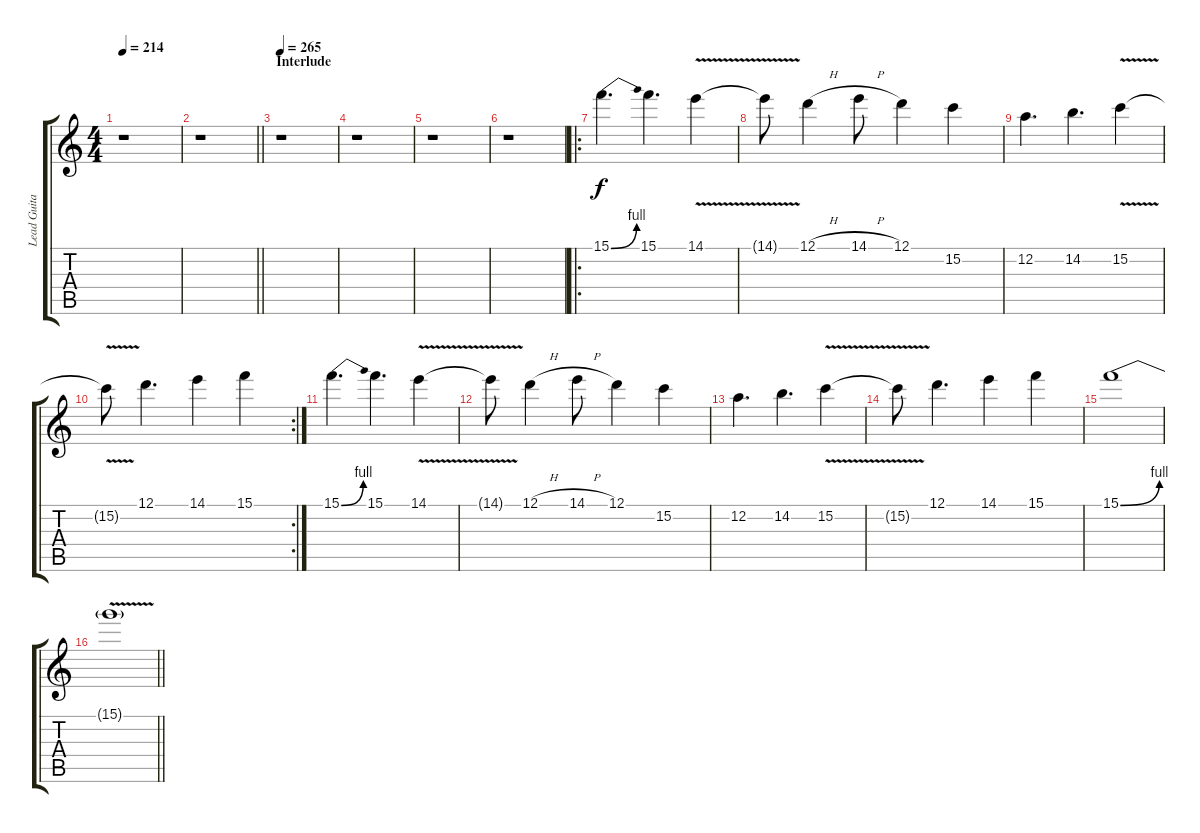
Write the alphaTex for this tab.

\track ("Lead Guitar II" "Lead Guita") {instrument overdrivenguitar}
\staff {score tabs}
\tuning (D4 A3 F3 C3 G2 D2) {hide}
\ts (4 4)
\tempo 214
\clef g2
\ks c
r.1{dy f} |
\barLineRight lightlight
r.1 |
\section ("" "Interlude")
\tempo 265
r.1 |
r.1 |
r.1 |
r.1 |
\ro
15.1{be (bend 0 0 60 4)}.4{d volume 16 balance 14 instrument overdrivenguitar} 15.1.4{d} 14.1{v}.4 |
14.1{t}.8 12.1{h}.4 14.1{h}.8 12.1.4 15.2.4 |
12.2.4{d} 14.2.4{d} 15.2{v}.4 |
\rc 2
15.2{t}.8 12.1.4{d} 14.1.4 15.1.4 |
15.1{be (bend 0 0 60 4)}.4{d volume 16 balance 14 instrument overdrivenguitar} 15.1.4{d} 14.1{v}.4 |
14.1{t}.8 12.1{h}.4 14.1{h}.8 12.1.4 15.2.4 |
12.2.4{d} 14.2.4{d} 15.2{v}.4 |
15.2{t}.8 12.1.4{d} 14.1.4 15.1.4 |
15.1{be (bend 0 0 60 4)}.1 |
\barLineRight lightlight
15.1{v t}.1
